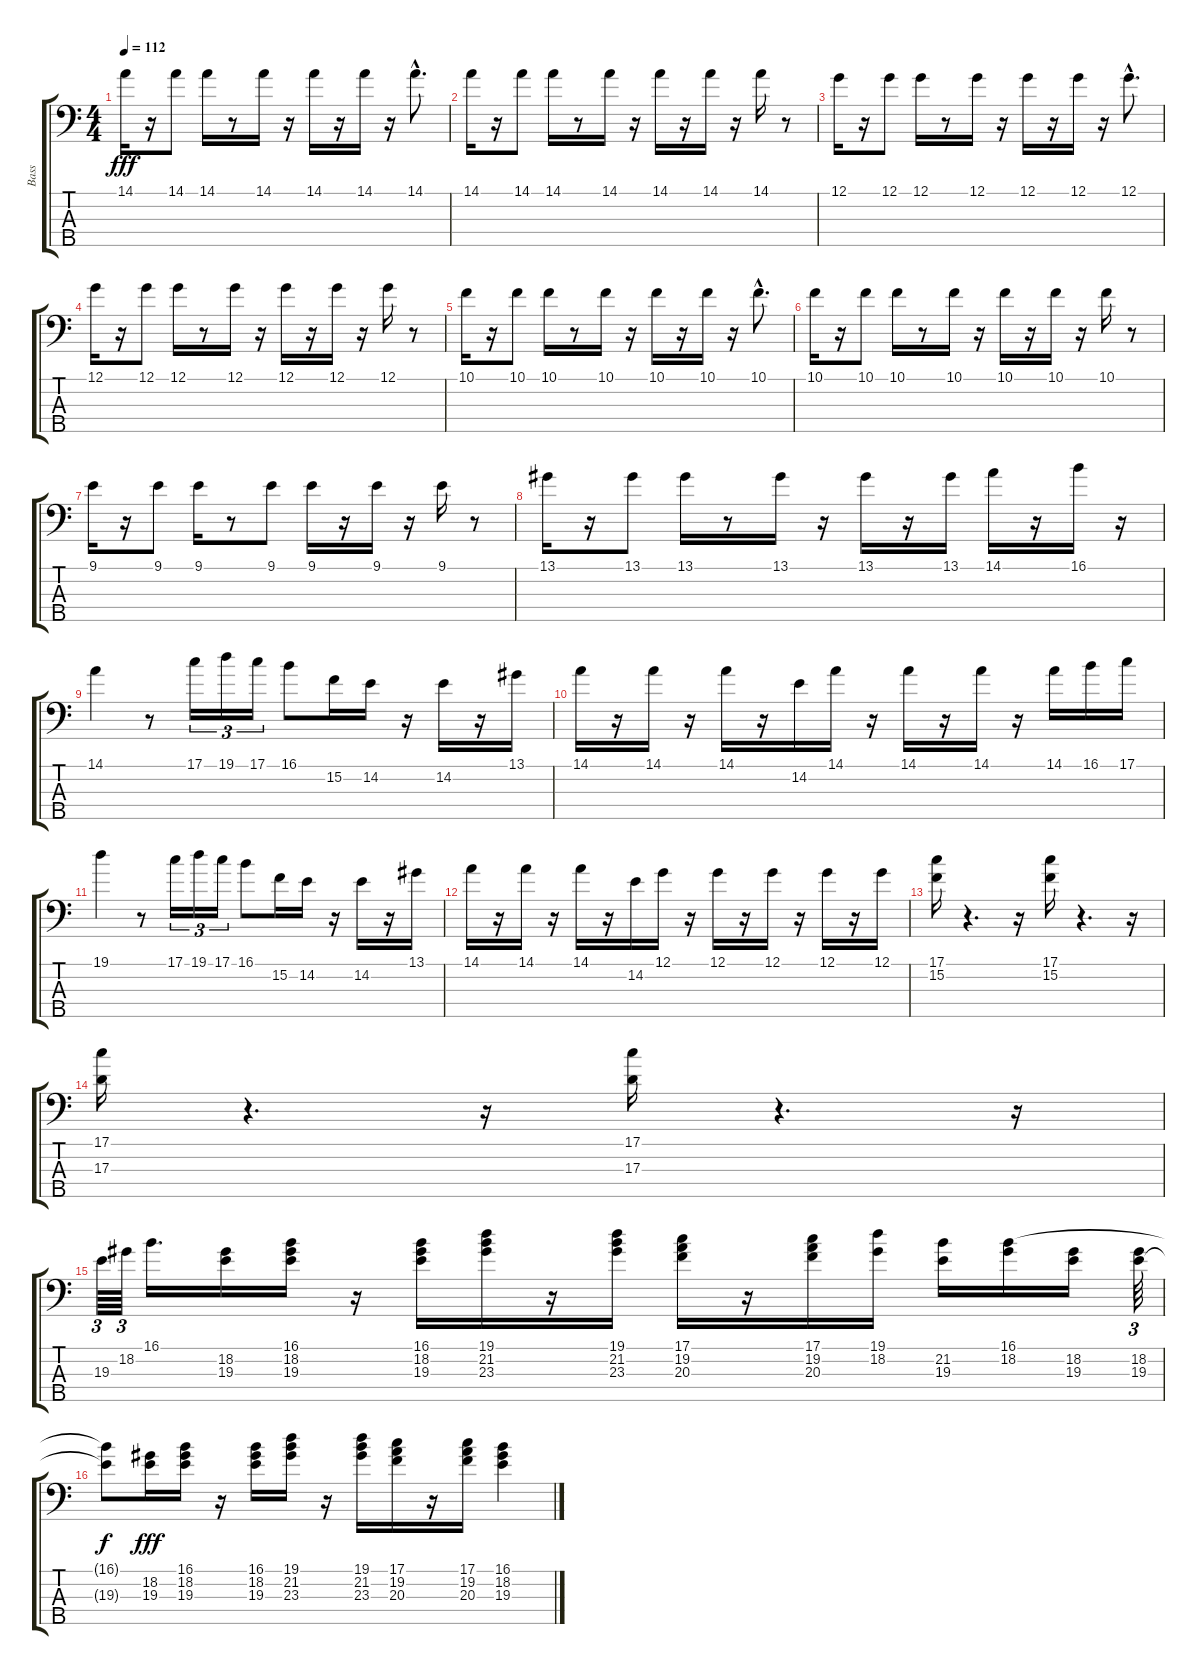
\track ("Bass" "Bass") {instrument acousticbass}
\staff {score tabs}
\tuning (G2 D2 A1 E1 B0) {hide}
\ts (4 4)
\tempo 112
\clef f4
\ks c
14.1.16{dy fff} r.16 14.1.8 14.1.16 r.8 14.1.16 r.16 14.1.16 r.16 14.1.16 r.16 14.1{hac}.8{d} |
14.1.16 r.16 14.1.8 14.1.16 r.8 14.1.16 r.16 14.1.16 r.16 14.1.16 r.16 14.1.16 r.8 |
12.1.16 r.16 12.1.8 12.1.16 r.8 12.1.16 r.16 12.1.16 r.16 12.1.16 r.16 12.1{hac}.8{d} |
12.1.16 r.16 12.1.8 12.1.16 r.8 12.1.16 r.16 12.1.16 r.16 12.1.16 r.16 12.1.16 r.8 |
10.1.16 r.16 10.1.8 10.1.16 r.8 10.1.16 r.16 10.1.16 r.16 10.1.16 r.16 10.1{hac}.8{d} |
10.1.16 r.16 10.1.8 10.1.16 r.8 10.1.16 r.16 10.1.16 r.16 10.1.16 r.16 10.1.16 r.8 |
9.1.16 r.16 9.1.8 9.1.16 r.8 9.1.8 9.1.16 r.16 9.1.16 r.16 9.1.16 r.8 |
13.1.16 r.16 13.1.8 13.1.16 r.8 13.1.16 r.16 13.1.16 r.16 13.1.16 14.1.16 r.16 16.1.16 r.16 |
14.1.4 r.8 17.1.16{tu (3 2)} 19.1.16{tu (3 2)} 17.1.16{tu (3 2)} 16.1.8 15.2.16 14.2.16 r.16 14.2.16 r.16 13.1.16 |
14.1.16 r.16 14.1.16 r.16 14.1.16 r.16 14.2.16 14.1.16 r.16 14.1.16 r.16 14.1.16 r.16 14.1.16 16.1.16 17.1.16 |
19.1.4 r.8 17.1.16{tu (3 2)} 19.1.16{tu (3 2)} 17.1.16{tu (3 2)} 16.1.8 15.2.16 14.2.16 r.16 14.2.16 r.16 13.1.16 |
14.1.16 r.16 14.1.16 r.16 14.1.16 r.16 14.2.16 12.1.16 r.16 12.1.16 r.16 12.1.16 r.16 12.1.16 r.16 12.1.16 |
(17.1 15.2).16 r.4{d} r.16 (17.1 15.2).16 r.4{d} r.16 |
(17.1 17.3).16 r.4{d} r.16 (17.1 17.3).16 r.4{d} r.16 |
19.3.64{tu (3 2)} 18.2.64{tu (3 2)} 16.1.16{d} (18.2 19.3).16 (16.1 18.2 19.3).16 r.16 (16.1 18.2 19.3).16 (19.1 21.2 23.3).16 r.16 (19.1 21.2 23.3).16 (17.1 19.2 20.3).16 r.16 (17.1 19.2 20.3).16 (19.1 18.2).16 (21.2 19.3).16 (16.1 18.2).16 (18.2 19.3).16 (18.2 19.3).64{tu (3 2)} |
(16.1{t} 19.3{t}).8{dy f} (18.2 19.3).16{dy fff} (16.1 18.2 19.3).16 r.16 (16.1 18.2 19.3).16 (19.1 21.2 23.3).16 r.16 (19.1 21.2 23.3).16 (17.1 19.2 20.3).16 r.16 (17.1 19.2 20.3).16 (16.1 18.2 19.3).4
